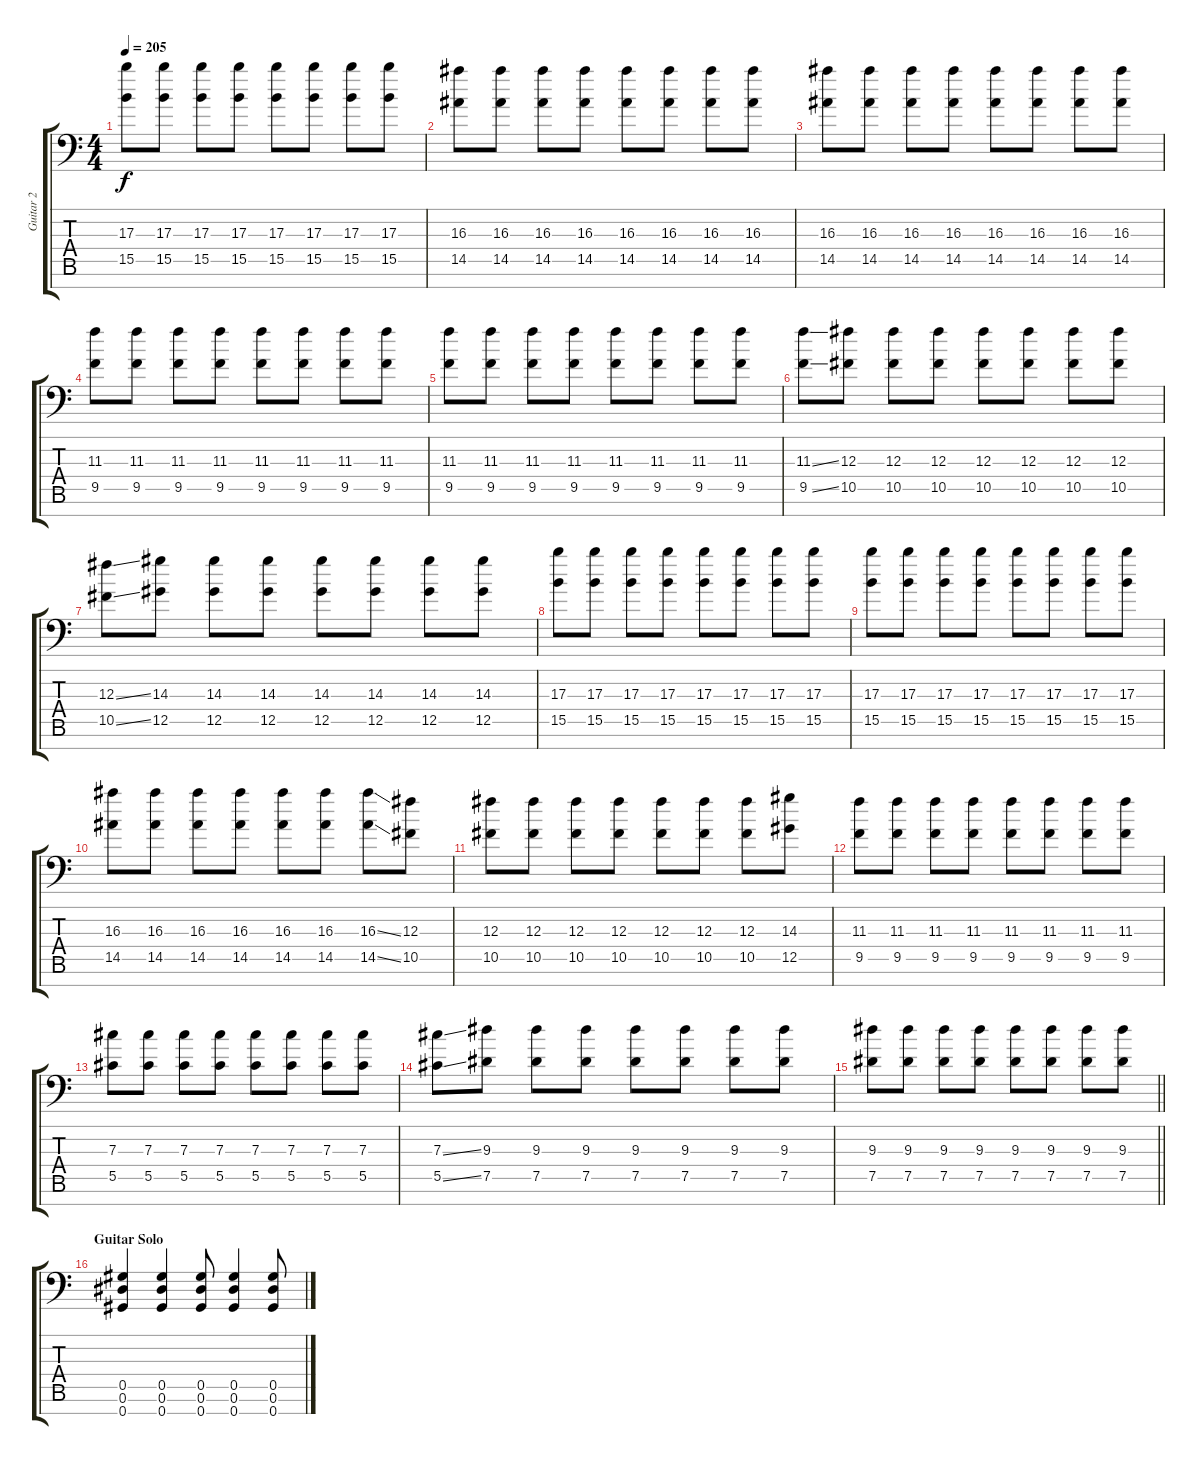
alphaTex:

\track ("Guitar 2" "Guitar 2") {instrument distortionguitar}
\staff {score tabs}
\tuning (Eb4 Bb3 Gb3 Db3 Ab2 Eb2 Ab1) {hide}
\ts (4 4)
\tempo 205
\clef f4
\ks c
(17.3 15.5).8{dy f} (17.3 15.5).8 (17.3 15.5).8 (17.3 15.5).8 (17.3 15.5).8 (17.3 15.5).8 (17.3 15.5).8 (17.3 15.5).8 |
(16.3 14.5).8 (16.3 14.5).8 (16.3 14.5).8 (16.3 14.5).8 (16.3 14.5).8 (16.3 14.5).8 (16.3 14.5).8 (16.3 14.5).8 |
(16.3 14.5).8 (16.3 14.5).8 (16.3 14.5).8 (16.3 14.5).8 (16.3 14.5).8 (16.3 14.5).8 (16.3 14.5).8 (16.3 14.5).8 |
(11.3 9.5).8 (11.3 9.5).8 (11.3 9.5).8 (11.3 9.5).8 (11.3 9.5).8 (11.3 9.5).8 (11.3 9.5).8 (11.3 9.5).8 |
(11.3 9.5).8 (11.3 9.5).8 (11.3 9.5).8 (11.3 9.5).8 (11.3 9.5).8 (11.3 9.5).8 (11.3 9.5).8 (11.3 9.5).8 |
(11.3{ss} 9.5{ss}).8 (12.3 10.5).8 (12.3 10.5).8 (12.3 10.5).8 (12.3 10.5).8 (12.3 10.5).8 (12.3 10.5).8 (12.3 10.5).8 |
(12.3{ss} 10.5{ss}).8 (14.3 12.5).8 (14.3 12.5).8 (14.3 12.5).8 (14.3 12.5).8 (14.3 12.5).8 (14.3 12.5).8 (14.3 12.5).8 |
(17.3 15.5).8 (17.3 15.5).8 (17.3 15.5).8 (17.3 15.5).8 (17.3 15.5).8 (17.3 15.5).8 (17.3 15.5).8 (17.3 15.5).8 |
(17.3 15.5).8 (17.3 15.5).8 (17.3 15.5).8 (17.3 15.5).8 (17.3 15.5).8 (17.3 15.5).8 (17.3 15.5).8 (17.3 15.5).8 |
(16.3 14.5).8 (16.3 14.5).8 (16.3 14.5).8 (16.3 14.5).8 (16.3 14.5).8 (16.3 14.5).8 (16.3{ss} 14.5{ss}).8 (12.3 10.5).8 |
(12.3 10.5).8 (12.3 10.5).8 (12.3 10.5).8 (12.3 10.5).8 (12.3 10.5).8 (12.3 10.5).8 (12.3 10.5).8 (14.3 12.5).8 |
(11.3 9.5).8 (11.3 9.5).8 (11.3 9.5).8 (11.3 9.5).8 (11.3 9.5).8 (11.3 9.5).8 (11.3 9.5).8 (11.3 9.5).8 |
(7.3 5.5).8 (7.3 5.5).8 (7.3 5.5).8 (7.3 5.5).8 (7.3 5.5).8 (7.3 5.5).8 (7.3 5.5).8 (7.3 5.5).8 |
(7.3{ss} 5.5{ss}).8 (9.3 7.5).8 (9.3 7.5).8 (9.3 7.5).8 (9.3 7.5).8 (9.3 7.5).8 (9.3 7.5).8 (9.3 7.5).8 |
\barLineRight lightlight
(9.3 7.5).8 (9.3 7.5).8 (9.3 7.5).8 (9.3 7.5).8 (9.3 7.5).8 (9.3 7.5).8 (9.3 7.5).8 (9.3 7.5).8 |
\section ("" "Guitar Solo")
(0.5 0.6 0.7).4{volume 10} (0.5 0.6 0.7).4 (0.5 0.6 0.7).8 (0.5 0.6 0.7).4 (0.5 0.6 0.7).8
